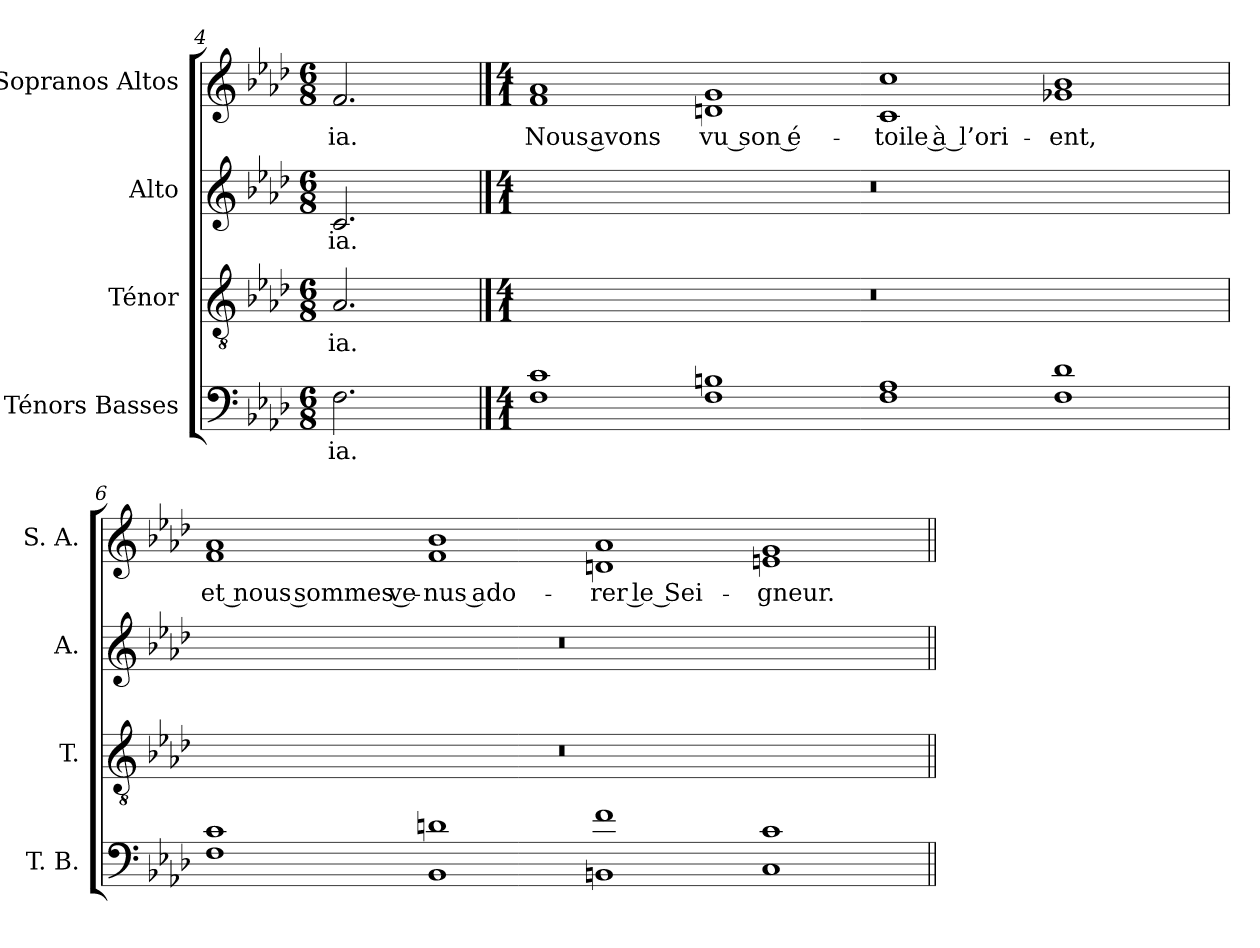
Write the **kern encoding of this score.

**kern	**text	**kern	**text	**kern	**text	**kern	**text
*part4	*part4	*part3	*part3	*part2	*part2	*part1	*part1
*staff4	*staff4	*staff3	*staff3	*staff2	*staff2	*staff1	*staff1
*I"Ténors Basses	*	*I"Ténor	*	*I"Alto	*	*I"Sopranos Altos	*
*I'T. B.	*	*I'T.	*	*I'A.	*	*I'S. A.	*
*clefF4	*	*clefGv2	*	*clefG2	*	*clefG2	*
*	*	*ITrd7c12	*	*	*	*	*
*k[b-e-a-d-]	*	*k[b-e-a-d-]	*	*k[b-e-a-d-]	*	*k[b-e-a-d-]	*
*f:	*	*f:	*	*f:	*	*f:	*
*M6/8	*	*M6/8	*	*M6/8	*	*M6/8	*
=4	=4	=4	=4	=4	=4	=4	=4
!	!LO:LY:b:color=#000000	!	!	!	!	!	!
!	!	!	!LO:LY:b:color=#000000	!	!	!	!
!	!	!	!	!	!LO:LY:b:color=#000000	!	!
!	!	!	!	!	!	!	!LO:LY:b:color=#000000
2.Fi\	-ia.	2.AA-i/	-ia.	2.ci/	-ia.	2.fi/	-ia.
!!LO:LB:g=z
==5	==5	==5	==5	==5	==5	==5	==5
*M4/1	*	*M4/1	*	*M4/1	*	*M4/1	*
!	!	!LO:N:vis=1	!	!LO:N:vis=1	!	!	!
!	!	!	!	!	!	!	!LO:LY:b:color=#000000
1Fi 1ci	.	00r	.	00r	.	1fi 1a-i	Nous avons
!	!	!	!	!	!	!	!LO:LY:b:color=#000000
1Fi 1Bni	.	.	.	.	.	1dni 1gi	vu son é-
!	!	!	!	!	!	!	!LO:LY:b:color=#000000
1Fi 1A-i	.	.	.	.	.	1ci 1cci	-toile à l’ori-
!	!	!	!	!	!	!	!LO:LY:b:color=#000000
1Fi 1d-i	.	.	.	.	.	1g-Xi 1b-i	-ent,
!!LO:LB:g=z
=6	=6	=6	=6	=6	=6	=6	=6
!	!	!LO:N:vis=1	!	!LO:N:vis=1	!	!	!
!	!	!	!	!	!	!	!LO:LY:b:color=#000000
1Fi 1ci	.	00r	.	00r	.	1fi 1a-i	et nous sommes ve-
!	!	!	!	!	!	!	!LO:LY:b:color=#000000
1BB-i 1dni	.	.	.	.	.	1fi 1b-i	-nus ado-
!	!	!	!	!	!	!	!LO:LY:b:color=#000000
1BBni 1fi	.	.	.	.	.	1dni 1a-i	-rer le Sei-
!	!	!	!	!	!	!	!LO:LY:b:color=#000000
1Ci 1ci	.	.	.	.	.	1eni 1gi	-gneur.
=||	=||	=||	=||	=||	=||	=||	=||
*-	*-	*-	*-	*-	*-	*-	*-
